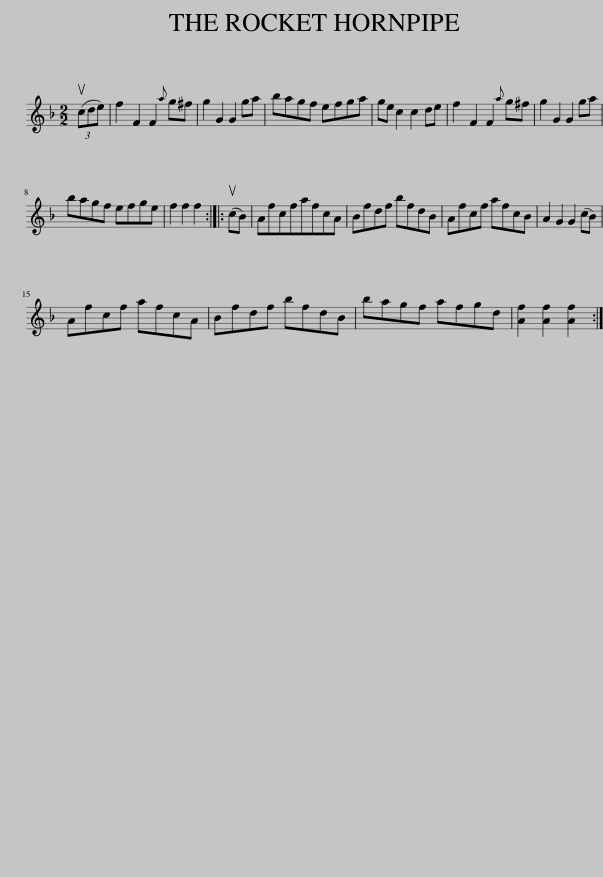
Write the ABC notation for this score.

X:1
L:1/8
M:2/2
I:linebreak $
K:F
V:1 treble
V:1
 (3(ucde) | f2 F2 F2{a} g^f | g2 G2 G2 ga | bagf efga | ge c2 c2 de | %5
 f2 F2 F2{a} g^f | g2 G2 G2 ga |$ bagf efge | f2 f2 f2 :: (ucB) | %10
 AfcfafcA | Bfdf bfdB | Afcf afcB | A2 G2 G2 (cB) |$ Afcf afcA | %15
 Bfdf bfdB | bagf afgd | [Af]2 [Af]2 [Af]2 :| %18
